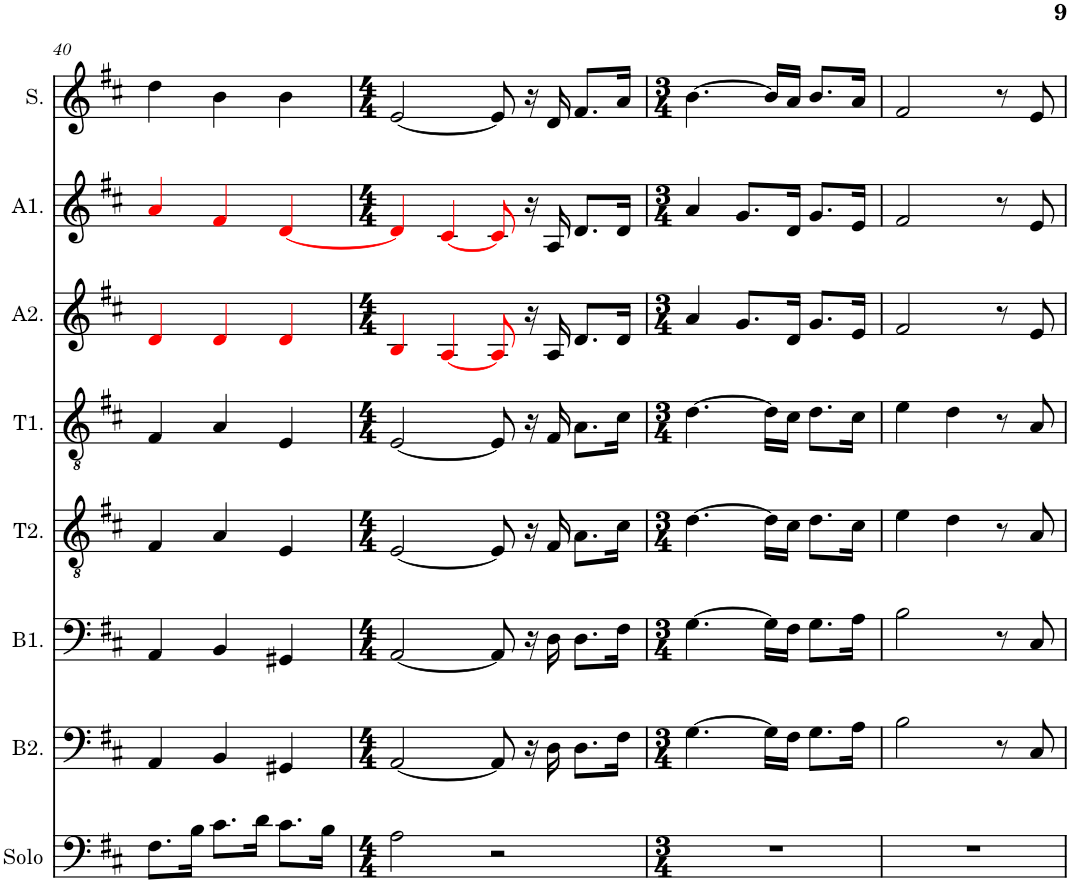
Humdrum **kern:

**kern	**kern	**kern	**kern	**kern	**kern	**kern	**kern
*part8	*part7	*part6	*part5	*part4	*part3	*part2	*part1
*staff8	*staff7	*staff6	*staff5	*staff4	*staff3	*staff2	*staff1
*I"Solo	*I"Bass 2	*I"Bass 1	*I"Tenor 2	*I"Tenor 1	*I"Alto 2	*I"Alto 1	*I"Soprano
*I'Solo	*I'B2.	*I'B1.	*I'T2.	*I'T1.	*I'A2.	*I'A1.	*I'S.
!!LO:PB:g=z
*clefF4	*clefF4	*clefF4	*clefGv2	*clefGv2	*clefG2	*clefG2	*clefG2
*k[f#c#]	*k[f#c#]	*k[f#c#]	*k[f#c#]	*k[f#c#]	*k[f#c#]	*k[f#c#]	*k[f#c#]
*M3/4	*M3/4	*M3/4	*M3/4	*M3/4	*M3/4	*M3/4	*M3/4
=40	=40	=40	=40	=40	=40	=40	=40
8.F#\L	4AA/	4AA/	4F#/	4F#/	4di/	4ai/	4dd\
16B\Jk	.	.	.	.	.	.	.
8.c#\L	4BB/	4BB/	4A/	4A/	4di/	4f#i/	4b\
16d\Jk	.	.	.	.	.	.	.
8.c#\L	4GG#X/	4GG#X/	4E/	4E/	4di/	[4di/	4b\
16B\Jk	.	.	.	.	.	.	.
=41	=41	=41	=41	=41	=41	=41	=41
*M4/4	*M4/4	*M4/4	*M4/4	*M4/4	*M4/4	*M4/4	*M4/4
2A\	[2AA/	[2AA/	[2E/	[2E/	4Bi/	4di/]	[2e/
.	.	.	.	.	[4Ai/	[4c#i/	.
2r	8AA/]	8AA/]	8E/]	8E/]	8Ai/]	8c#i/]	8e/]
.	16r	16r	16r	16r	16r	16r	16r
.	16D\	16D\	16F#/	16F#/	16A/	16A/	16d/
.	8.D\L	8.D\L	8.A\L	8.A\L	8.d/L	8.d/L	8.f#/L
.	16F#\Jk	16F#\Jk	16c#\Jk	16c#\Jk	16d/Jk	16d/Jk	16a/Jk
=42	=42	=42	=42	=42	=42	=42	=42
*M3/4	*M3/4	*M3/4	*M3/4	*M3/4	*M3/4	*M3/4	*M3/4
2.r	[4.G\	[4.G\	[4.d\	[4.d\	4a/	4a/	[4.b\
.	.	.	.	.	8.g/L	8.g/L	.
.	16G\LL]	16G\LL]	16d\LL]	16d\LL]	.	.	16b/LL]
.	16F#\JJ	16F#\JJ	16c#\JJ	16c#\JJ	16d/Jk	16d/Jk	16a/JJ
.	8.G\L	8.G\L	8.d\L	8.d\L	8.g/L	8.g/L	8.b/L
.	16A\Jk	16A\Jk	16c#\Jk	16c#\Jk	16e/Jk	16e/Jk	16a/Jk
=43	=43	=43	=43	=43	=43	=43	=43
2.r	2B\	2B\	4e\	4e\	2f#/	2f#/	2f#/
.	.	.	4d\	4d\	.	.	.
.	8r	8r	8r	8r	8r	8r	8r
.	8C#/	8C#/	8A/	8A/	8e/	8e/	8e/
=	=	=	=	=	=	=	=
*-	*-	*-	*-	*-	*-	*-	*-
